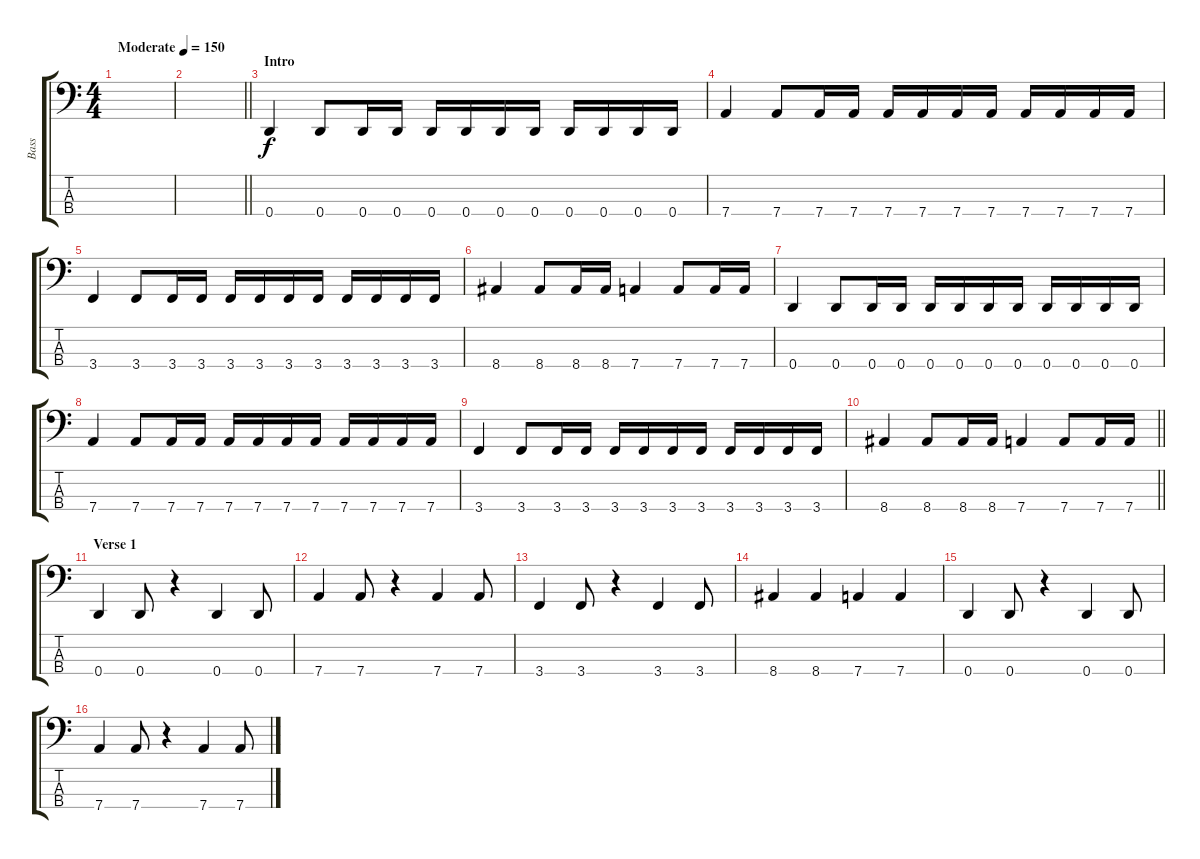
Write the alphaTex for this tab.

\track ("Bass" "Bass") {instrument electricbassfinger}
\staff {score tabs}
\tuning (G2 D2 A1 D1) {hide}
\ts (4 4)
\tempo (150 "Moderate")
\clef f4
\ks c
|
\barLineRight lightlight
|
\section ("" "Intro")
0.4.4 0.4.8 0.4.16 0.4.16 0.4.16 0.4.16 0.4.16 0.4.16 0.4.16 0.4.16 0.4.16 0.4.16 |
7.4.4 7.4.8 7.4.16 7.4.16 7.4.16 7.4.16 7.4.16 7.4.16 7.4.16 7.4.16 7.4.16 7.4.16 |
3.4.4 3.4.8 3.4.16 3.4.16 3.4.16 3.4.16 3.4.16 3.4.16 3.4.16 3.4.16 3.4.16 3.4.16 |
8.4.4 8.4.8 8.4.16 8.4.16 7.4.4 7.4.8 7.4.16 7.4.16 |
0.4.4 0.4.8 0.4.16 0.4.16 0.4.16 0.4.16 0.4.16 0.4.16 0.4.16 0.4.16 0.4.16 0.4.16 |
7.4.4 7.4.8 7.4.16 7.4.16 7.4.16 7.4.16 7.4.16 7.4.16 7.4.16 7.4.16 7.4.16 7.4.16 |
3.4.4 3.4.8 3.4.16 3.4.16 3.4.16 3.4.16 3.4.16 3.4.16 3.4.16 3.4.16 3.4.16 3.4.16 |
\barLineRight lightlight
8.4.4 8.4.8 8.4.16 8.4.16 7.4.4 7.4.8 7.4.16 7.4.16 |
\section ("" "Verse 1")
0.4.4 0.4.8 r.4 0.4.4 0.4.8 |
7.4.4 7.4.8 r.4 7.4.4 7.4.8 |
3.4.4 3.4.8 r.4 3.4.4 3.4.8 |
8.4.4 8.4.4 7.4.4 7.4.4 |
0.4.4 0.4.8 r.4 0.4.4 0.4.8 |
7.4.4 7.4.8 r.4 7.4.4 7.4.8
